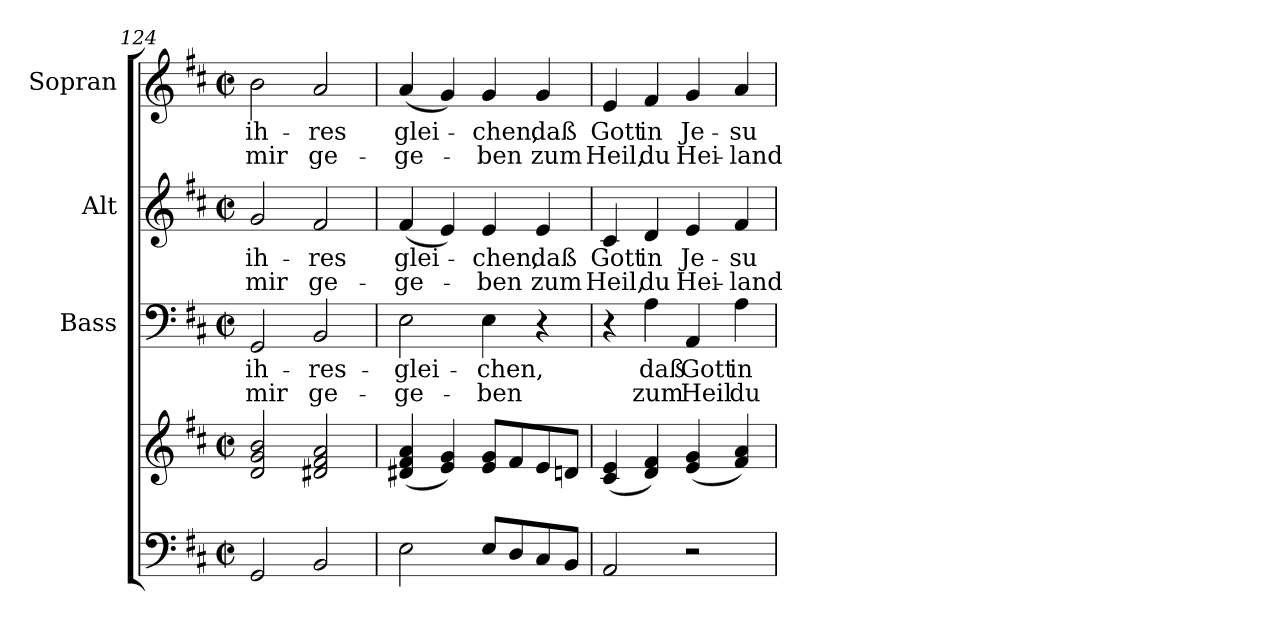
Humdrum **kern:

**kern	**kern	**kern	**text	**text	**kern	**text	**text	**kern	**text	**text
*part4	*part4	*part3	*part3	*part3	*part2	*part2	*part2	*part1	*part1	*part1
*staff5	*staff4	*staff3	*staff3	*staff3	*staff2	*staff2	*staff2	*staff1	*staff1	*staff1
*	*	*I"Bass	*	*	*I"Alt	*	*	*I"Sopran	*	*
*	*	*I'B.	*	*	*I'A.	*	*	*I'S.	*	*
*clefF4	*clefG2	*clefF4	*	*	*clefG2	*	*	*clefG2	*	*
*k[f#c#]	*k[f#c#]	*k[f#c#]	*	*	*k[f#c#]	*	*	*k[f#c#]	*	*
*D:	*D:	*D:	*	*	*D:	*	*	*D:	*	*
*M2/2	*M2/2	*M2/2	*	*	*M2/2	*	*	*M2/2	*	*
*met(c|)	*met(c|)	*met(c|)	*	*	*met(c|)	*	*	*met(c|)	*	*
=124	=124	=124	=124	=124	=124	=124	=124	=124	=124	=124
!	!	!	!LO:LY:b	!LO:LY:b	!	!LO:LY:b	!LO:LY:b	!	!LO:LY:b	!LO:LY:b
2GG/	2d/ 2g/ 2b/	2GG/	ih-	mir	2g/	ih-	mir	2b\	ih-	mir
!	!	!	!LO:LY:b	!LO:LY:b	!	!LO:LY:b	!LO:LY:b	!	!LO:LY:b	!LO:LY:b
2BB/	2d#X/ 2f#/ 2a/	2BB/	-res-	ge-	2f#/	-res	ge-	2a/	-res	ge-
=125	=125	=125	=125	=125	=125	=125	=125	=125	=125	=125
!	!	!	!LO:LY:b	!LO:LY:b	!	!LO:LY:b	!LO:LY:b	!	!LO:LY:b	!LO:LY:b
2E\	(<4d#X/ 4f#/ 4a/	2E\	-glei-	-ge-	(<4f#/	glei-	-ge-	(<4a/	glei-	-ge-
.	4e/ 4g/)	.	.	.	4e/)	.	.	4g/)	.	.
!	!	!	!LO:LY:b	!LO:LY:b	!	!LO:LY:b	!LO:LY:b	!	!LO:LY:b	!LO:LY:b
8E/L	8e/ 8g/L	4E\	-chen,	-ben	4e/	-chen,	-ben	4g/	-chen,	-ben
8D/	8f#/	.	.	.	.	.	.	.	.	.
!	!	!	!	!	!	!LO:LY:b	!LO:LY:b	!	!LO:LY:b	!LO:LY:b
8C#/	8e/	4r	.	.	4e/	daß	zum	4g/	daß	zum
8BB/J	8dn/J	.	.	.	.	.	.	.	.	.
=126	=126	=126	=126	=126	=126	=126	=126	=126	=126	=126
!	!	!	!	!	!	!LO:LY:b	!LO:LY:b	!	!LO:LY:b	!LO:LY:b
2AA/	(<4c#/ 4e/	4r	.	.	4c#/	Gott	Heil,	4e/	Gott	Heil,
!	!	!	!LO:LY:b	!LO:LY:b	!	!LO:LY:b	!LO:LY:b	!	!LO:LY:b	!LO:LY:b
.	4d/ 4f#/)	4A\	daß	zum	4d/	in	du	4f#/	in	du
!	!	!	!LO:LY:b	!LO:LY:b	!	!LO:LY:b	!LO:LY:b	!	!LO:LY:b	!LO:LY:b
2r	(<4e/ 4g/	4AA/	Gott	Heil	4e/	Je-	Hei-	4g/	Je-	Hei-
!	!	!	!LO:LY:b	!LO:LY:b	!	!LO:LY:b	!LO:LY:b	!	!LO:LY:b	!LO:LY:b
.	4f#/ 4a/)	4A\	in	du	4f#/	-su	-land	4a/	-su	-land
=	=	=	=	=	=	=	=	=	=	=
*-	*-	*-	*-	*-	*-	*-	*-	*-	*-	*-
